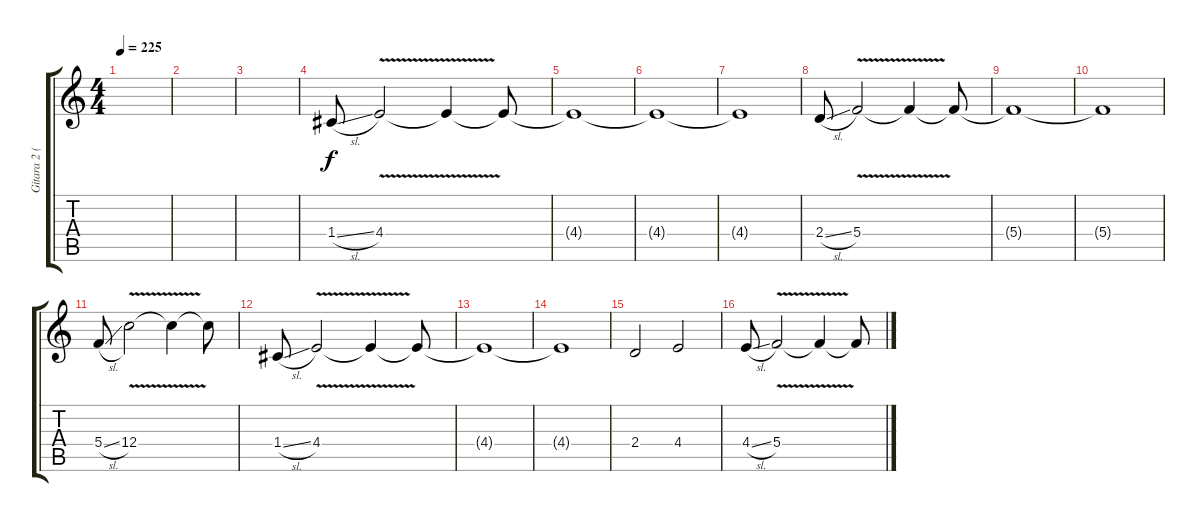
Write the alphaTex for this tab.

\track ("Gitara 2 (karpiu)" "Gitara 2 (") {instrument distortionguitar}
\staff {score tabs}
\tuning (D4 A3 F3 C3 G2 D2) {hide}
\ts (4 4)
\tempo 225
\clef g2
\ks c
|
|
|
1.4{sl}.8 4.4{v}.2 4.4{t}.4 4.4{t}.8 |
4.4{t}.1 |
4.4{t}.1 |
4.4{t}.1 |
2.4{sl}.8 5.4{v}.2 5.4{t}.4 5.4{t}.8 |
5.4{t}.1 |
5.4{t}.1 |
5.4{sl}.8 12.4{v}.2 12.4{t}.4 12.4{t}.8 |
1.4{sl}.8 4.4{v}.2 4.4{t}.4 4.4{t}.8 |
4.4{t}.1 |
4.4{t}.1 |
2.4.2 4.4.2 |
4.4{sl}.8 5.4{v}.2 5.4{t}.4 5.4{t}.8
